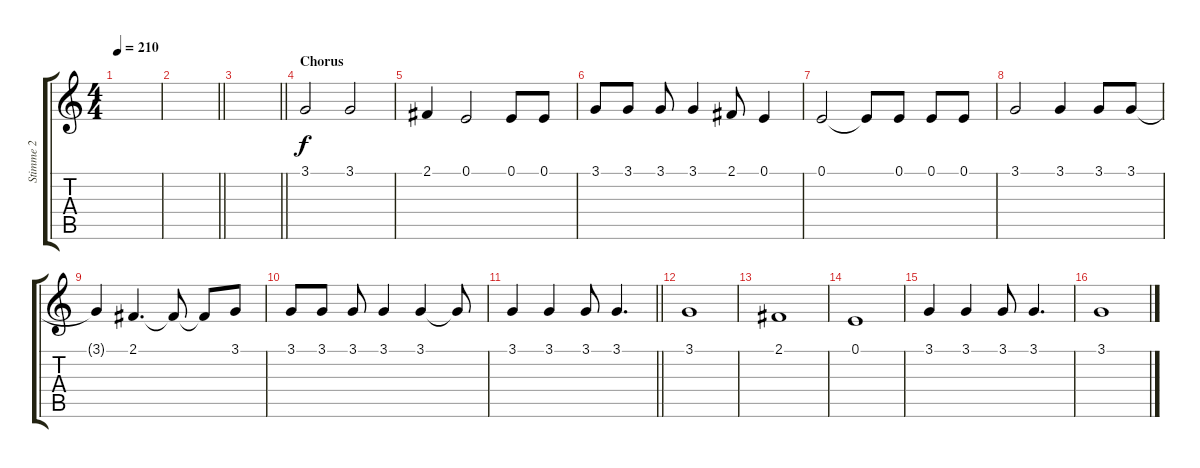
\track ("Stimme 2" "Stimme 2") {instrument englishhorn}
\staff {score tabs}
\tuning (E4 B3 G3 D3 A2 E2) {hide}
\ts (4 4)
\tempo 210
\clef g2
\ks c
|
\barLineRight lightlight
|
\barLineRight lightlight
|
\section ("" "Chorus")
3.1.2 3.1.2 |
2.1.4 0.1.2 0.1.8 0.1.8 |
3.1.8 3.1.8 3.1.8 3.1.4 2.1.8 0.1.4 |
0.1.2 0.1{t}.8 0.1.8 0.1.8 0.1.8 |
3.1.2 3.1.4 3.1.8 3.1.8 |
3.1{t}.4 2.1.4{d} 2.1{t}.8 2.1{t}.8 3.1.8 |
3.1.8 3.1.8 3.1.8 3.1.4 3.1.4 3.1{t}.8 |
\barLineRight lightlight
3.1.4 3.1.4 3.1.8 3.1.4{d} |
\section ("" "")
3.1.1 |
2.1.1 |
0.1.1 |
3.1.4 3.1.4 3.1.8 3.1.4{d} |
3.1.1
